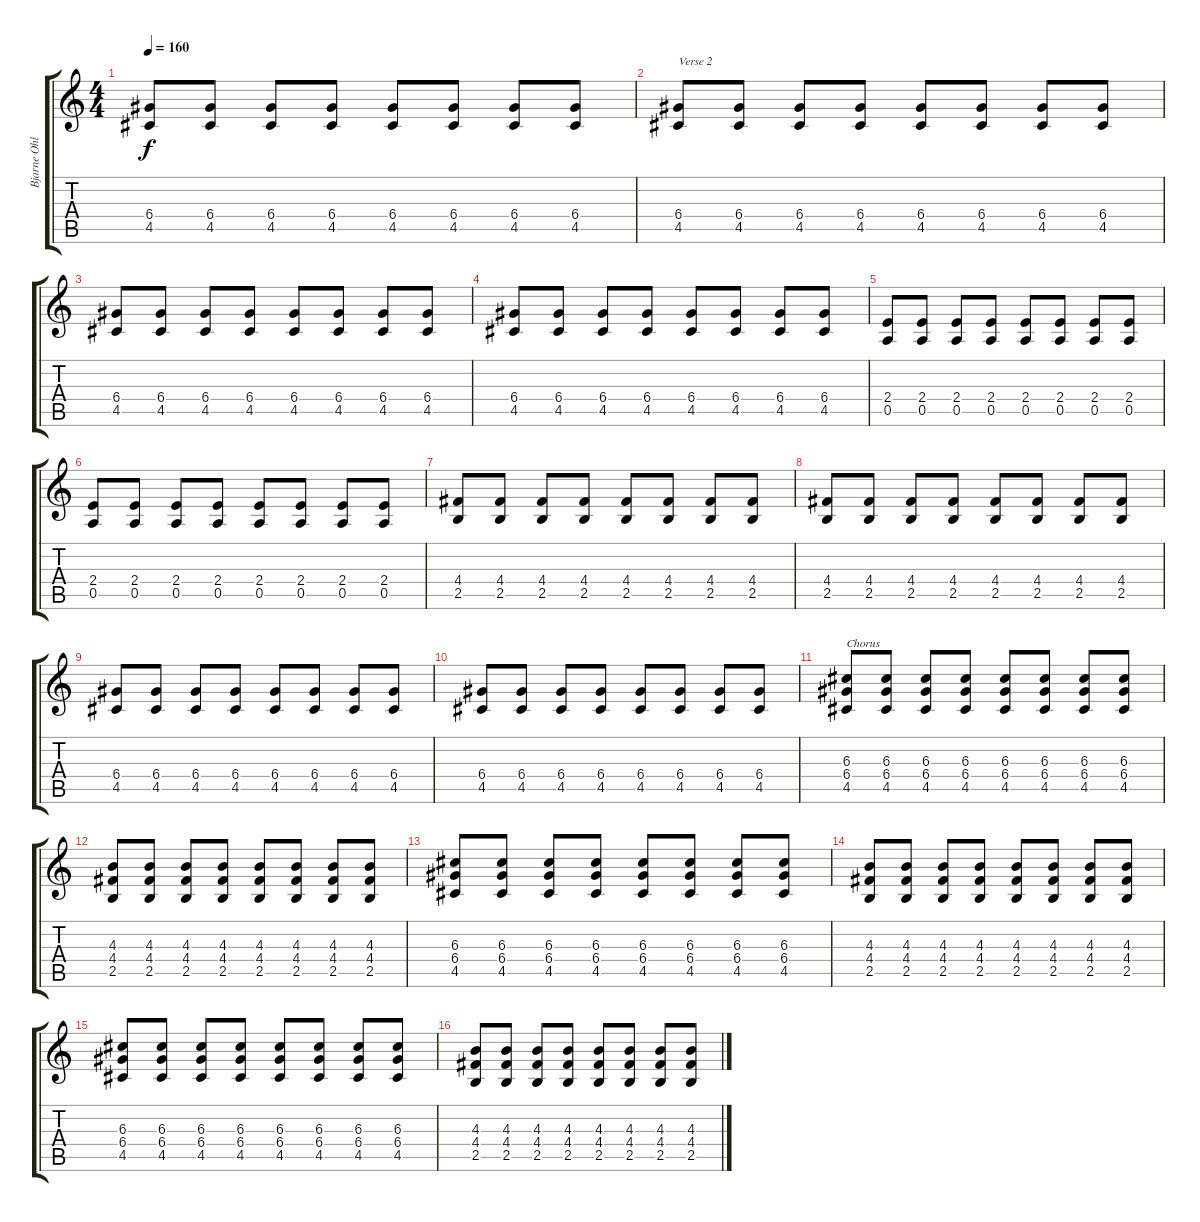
\track ("Bjarne Ohline" "Bjarne Ohl") {instrument overdrivenguitar}
\staff {score tabs}
\tuning (E4 B3 G3 D3 A2 E2) {hide}
\ts (4 4)
\tempo 160
\clef g2
\ks c
(6.4 4.5).8{dy f} (6.4 4.5).8 (6.4 4.5).8 (6.4 4.5).8 (6.4 4.5).8 (6.4 4.5).8 (6.4 4.5).8 (6.4 4.5).8 |
(6.4 4.5).8{txt "Verse 2"} (6.4 4.5).8 (6.4 4.5).8 (6.4 4.5).8 (6.4 4.5).8 (6.4 4.5).8 (6.4 4.5).8 (6.4 4.5).8 |
(6.4 4.5).8 (6.4 4.5).8 (6.4 4.5).8 (6.4 4.5).8 (6.4 4.5).8 (6.4 4.5).8 (6.4 4.5).8 (6.4 4.5).8 |
(6.4 4.5).8 (6.4 4.5).8 (6.4 4.5).8 (6.4 4.5).8 (6.4 4.5).8 (6.4 4.5).8 (6.4 4.5).8 (6.4 4.5).8 |
(2.4 0.5).8 (2.4 0.5).8 (2.4 0.5).8 (2.4 0.5).8 (2.4 0.5).8 (2.4 0.5).8 (2.4 0.5).8 (2.4 0.5).8 |
(2.4 0.5).8 (2.4 0.5).8 (2.4 0.5).8 (2.4 0.5).8 (2.4 0.5).8 (2.4 0.5).8 (2.4 0.5).8 (2.4 0.5).8 |
(4.4 2.5).8 (4.4 2.5).8 (4.4 2.5).8 (4.4 2.5).8 (4.4 2.5).8 (4.4 2.5).8 (4.4 2.5).8 (4.4 2.5).8 |
(4.4 2.5).8 (4.4 2.5).8 (4.4 2.5).8 (4.4 2.5).8 (4.4 2.5).8 (4.4 2.5).8 (4.4 2.5).8 (4.4 2.5).8 |
(6.4 4.5).8 (6.4 4.5).8 (6.4 4.5).8 (6.4 4.5).8 (6.4 4.5).8 (6.4 4.5).8 (6.4 4.5).8 (6.4 4.5).8 |
(6.4 4.5).8 (6.4 4.5).8 (6.4 4.5).8 (6.4 4.5).8 (6.4 4.5).8 (6.4 4.5).8 (6.4 4.5).8 (6.4 4.5).8 |
(6.3 6.4 4.5).8{txt "Chorus"} (6.3 6.4 4.5).8 (6.3 6.4 4.5).8 (6.3 6.4 4.5).8 (6.3 6.4 4.5).8 (6.3 6.4 4.5).8 (6.3 6.4 4.5).8 (6.3 6.4 4.5).8 |
(4.3 4.4 2.5).8 (4.3 4.4 2.5).8 (4.3 4.4 2.5).8 (4.3 4.4 2.5).8 (4.3 4.4 2.5).8 (4.3 4.4 2.5).8 (4.3 4.4 2.5).8 (4.3 4.4 2.5).8 |
(6.3 6.4 4.5).8 (6.3 6.4 4.5).8 (6.3 6.4 4.5).8 (6.3 6.4 4.5).8 (6.3 6.4 4.5).8 (6.3 6.4 4.5).8 (6.3 6.4 4.5).8 (6.3 6.4 4.5).8 |
(4.3 4.4 2.5).8 (4.3 4.4 2.5).8 (4.3 4.4 2.5).8 (4.3 4.4 2.5).8 (4.3 4.4 2.5).8 (4.3 4.4 2.5).8 (4.3 4.4 2.5).8 (4.3 4.4 2.5).8 |
(6.3 6.4 4.5).8 (6.3 6.4 4.5).8 (6.3 6.4 4.5).8 (6.3 6.4 4.5).8 (6.3 6.4 4.5).8 (6.3 6.4 4.5).8 (6.3 6.4 4.5).8 (6.3 6.4 4.5).8 |
(4.3 4.4 2.5).8 (4.3 4.4 2.5).8 (4.3 4.4 2.5).8 (4.3 4.4 2.5).8 (4.3 4.4 2.5).8 (4.3 4.4 2.5).8 (4.3 4.4 2.5).8 (4.3 4.4 2.5).8
